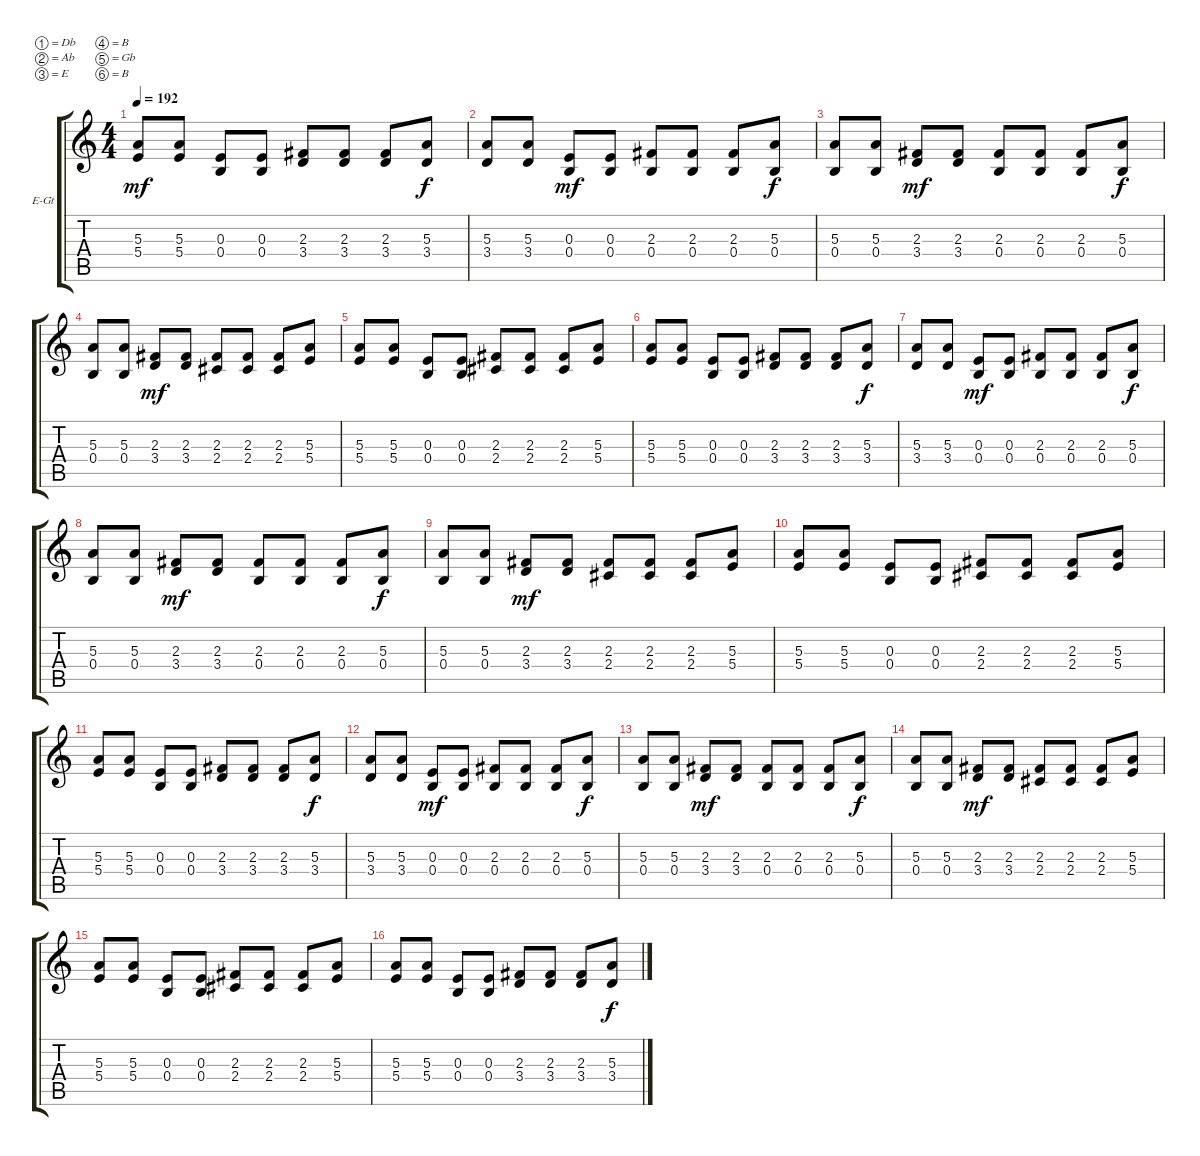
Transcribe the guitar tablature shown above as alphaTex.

\bracketExtendMode groupsimilarinstruments
\firstSystemTrackNameOrientation horizontal
\otherSystemsTrackNameOrientation horizontal
\track ("Guitar II" "E-Gt") {instrument distortionguitar}
\staff {score tabs}
\tuning (Db4 Ab3 E3 B2 Gb2 B1)
\ts (4 4)
\tempo 192
\clef g2
\ks c
(5.3 5.4).8{dy mf} (5.3 5.4).8 (0.3 0.4).8 (0.3 0.4).8 (2.3 3.4).8 (2.3 3.4).8 (2.3 3.4).8 (5.3 3.4).8{dy f} |
(5.3 3.4).8 (5.3 3.4).8 (0.3 0.4).8{dy mf} (0.3 0.4).8 (2.3 0.4).8 (2.3 0.4).8 (2.3 0.4).8 (5.3 0.4).8{dy f} |
(5.3 0.4).8 (5.3 0.4).8 (2.3 3.4).8{dy mf} (2.3 3.4).8 (2.3 0.4).8 (2.3 0.4).8 (2.3 0.4).8 (5.3 0.4).8{dy f} |
(5.3 0.4).8 (5.3 0.4).8 (2.3 3.4).8{dy mf} (2.3 3.4).8 (2.3 2.4).8 (2.3 2.4).8 (2.3 2.4).8 (5.3 5.4).8 |
(5.3 5.4).8 (5.3 5.4).8 (0.3 0.4).8 (0.3 0.4).8 (2.3 2.4).8 (2.3 2.4).8 (2.3 2.4).8 (5.3 5.4).8 |
(5.3 5.4).8 (5.3 5.4).8 (0.3 0.4).8 (0.3 0.4).8 (2.3 3.4).8 (2.3 3.4).8 (2.3 3.4).8 (5.3 3.4).8{dy f} |
(5.3 3.4).8 (5.3 3.4).8 (0.3 0.4).8{dy mf} (0.3 0.4).8 (2.3 0.4).8 (2.3 0.4).8 (2.3 0.4).8 (5.3 0.4).8{dy f} |
(5.3 0.4).8 (5.3 0.4).8 (2.3 3.4).8{dy mf} (2.3 3.4).8 (2.3 0.4).8 (2.3 0.4).8 (2.3 0.4).8 (5.3 0.4).8{dy f} |
(5.3 0.4).8 (5.3 0.4).8 (2.3 3.4).8{dy mf} (2.3 3.4).8 (2.3 2.4).8 (2.3 2.4).8 (2.3 2.4).8 (5.3 5.4).8 |
(5.3 5.4).8 (5.3 5.4).8 (0.3 0.4).8 (0.3 0.4).8 (2.3 2.4).8 (2.3 2.4).8 (2.3 2.4).8 (5.3 5.4).8 |
(5.3 5.4).8 (5.3 5.4).8 (0.3 0.4).8 (0.3 0.4).8 (2.3 3.4).8 (2.3 3.4).8 (2.3 3.4).8 (5.3 3.4).8{dy f} |
(5.3 3.4).8 (5.3 3.4).8 (0.3 0.4).8{dy mf} (0.3 0.4).8 (2.3 0.4).8 (2.3 0.4).8 (2.3 0.4).8 (5.3 0.4).8{dy f} |
(5.3 0.4).8 (5.3 0.4).8 (2.3 3.4).8{dy mf} (2.3 3.4).8 (2.3 0.4).8 (2.3 0.4).8 (2.3 0.4).8 (5.3 0.4).8{dy f} |
(5.3 0.4).8 (5.3 0.4).8 (2.3 3.4).8{dy mf} (2.3 3.4).8 (2.3 2.4).8 (2.3 2.4).8 (2.3 2.4).8 (5.3 5.4).8 |
(5.3 5.4).8 (5.3 5.4).8 (0.3 0.4).8 (0.3 0.4).8 (2.3 2.4).8 (2.3 2.4).8 (2.3 2.4).8 (5.3 5.4).8 |
(5.3 5.4).8 (5.3 5.4).8 (0.3 0.4).8 (0.3 0.4).8 (2.3 3.4).8 (2.3 3.4).8 (2.3 3.4).8 (5.3 3.4).8{dy f}
